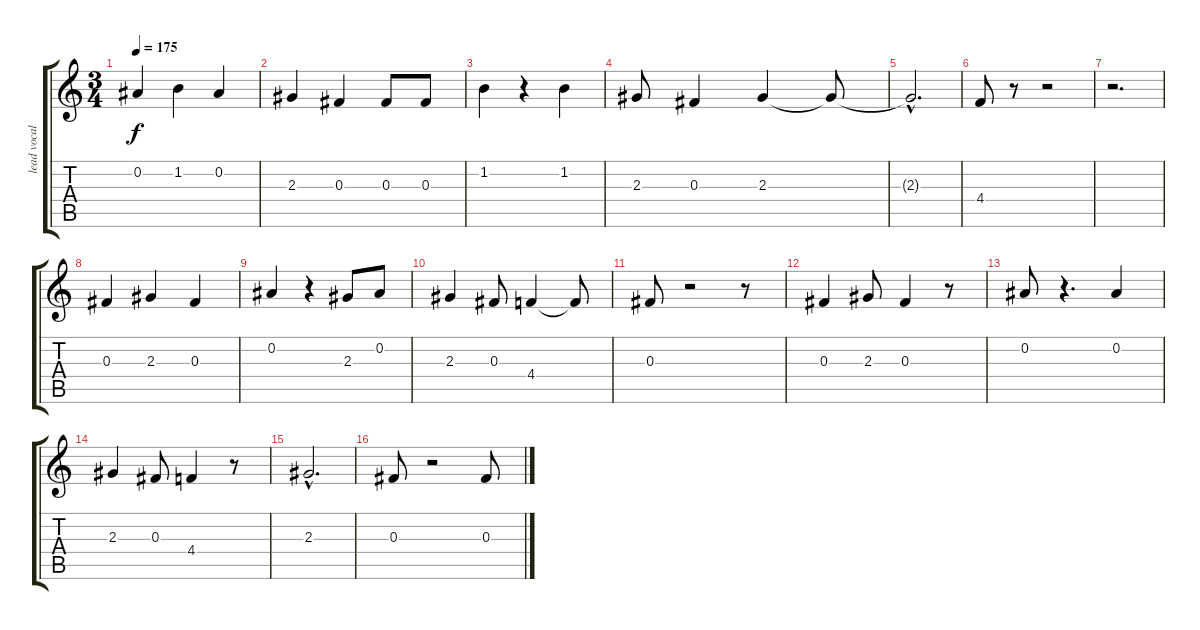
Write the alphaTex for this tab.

\track ("lead vocals" "lead vocal") {instrument acousticguitarsteel}
\staff {score tabs}
\tuning (Eb4 Bb3 Gb3 Db3 Ab2 Eb2) {hide}
\ts (3 4)
\tempo 175
\clef g2
\ks c
0.2.4{dy f} 1.2.4 0.2.4 |
2.3.4 0.3.4 0.3.8 0.3.8 |
1.2.4 r.4 1.2.4 |
2.3.8 0.3.4 2.3.4 2.3{t}.8 |
2.3{hac t}.2{d} |
4.4.8 r.8 r.2 |
r.2{d} |
0.3.4 2.3.4 0.3.4 |
0.2.4 r.4 2.3.8 0.2.8 |
2.3.4 0.3.8 4.4.4 4.4{t}.8 |
0.3.8 r.2 r.8 |
0.3.4 2.3.8 0.3.4 r.8 |
0.2.8 r.4{d} 0.2.4 |
2.3.4 0.3.8 4.4.4 r.8 |
2.3{hac}.2{d} |
0.3.8 r.2 0.3.8
